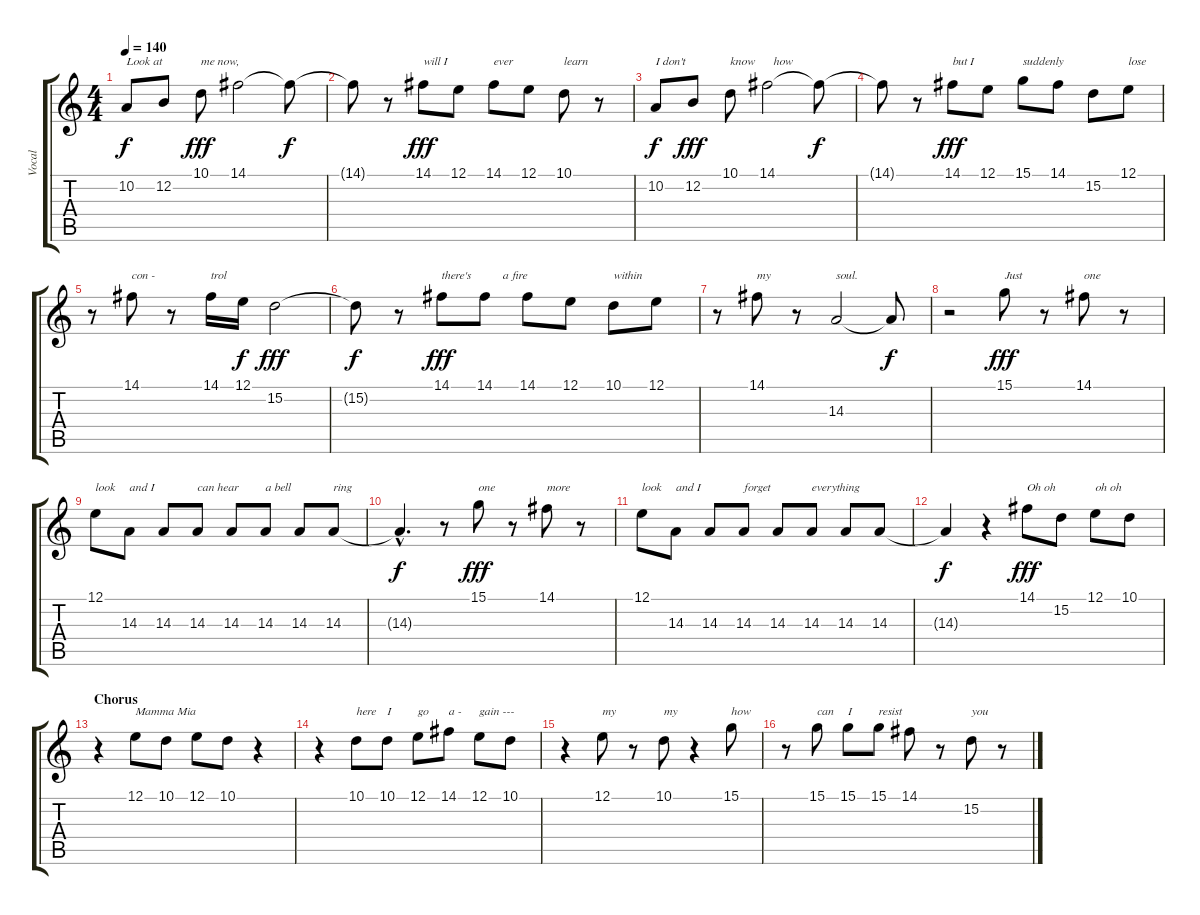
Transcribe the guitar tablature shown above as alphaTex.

\track ("Vocal" "Vocal") {instrument honkytonkpiano}
\staff {score tabs}
\tuning (E4 B3 G3 D3 A2 E2) {hide}
\ts (4 4)
\tempo 140
\clef g2
\ks c
10.2.8{txt "Look at" dy f} 12.2.8 10.1.8{txt "me now," dy fff} 14.1.2 14.1{t}.8{dy f} |
14.1{t}.8 r.8 14.1.8{txt "will I" dy fff} 12.1.8 14.1.8{txt "ever "} 12.1.8 10.1.8{txt "learn"} r.8 |
10.2.8{txt "I don't" dy f} 12.2.8{dy fff} 10.1.8{txt "know"} 14.1.2{txt "  how"} 14.1{t}.8{dy f} |
14.1{t}.8 r.8 14.1.8{txt "but I" dy fff} 12.1.8 15.1.8{txt "suddenly"} 14.1.8 15.2.8 12.1.8{txt "lose"} |
r.8 14.1.8{txt "con -"} r.8 14.1.16{txt "trol"} 12.1.16{dy f} 15.2.2{dy fff} |
15.2{t}.8{dy f} r.8 14.1.8{txt "there's" dy fff} 14.1.8{txt "      a fire"} 14.1.8 12.1.8 10.1.8{txt "within"} 12.1.8 |
r.8 14.1.8{txt "my"} r.8 14.3.2{txt "soul."} 14.3{t}.8{dy f} |
r.2 15.1.8{txt "Just" dy fff} r.8 14.1.8{txt "one"} r.8 |
12.1.8{txt "look"} 14.3.8{txt "and I"} 14.3.8 14.3.8{txt "can hear"} 14.3.8 14.3.8{txt "a bell"} 14.3.8 14.3.8{txt "ring"} |
14.3{hac t}.4{d dy f} r.8 15.1.8{txt "one" dy fff} r.8 14.1.8{txt "more"} r.8 |
12.1.8{txt "look"} 14.3.8{txt "and I"} 14.3.8 14.3.8{txt "forget"} 14.3.8 14.3.8{txt "everything"} 14.3.8 14.3.8 |
14.3{t}.4{dy f} r.4 14.1.8{txt "Oh oh" dy fff} 15.2.8 12.1.8{txt "oh oh"} 10.1.8 |
\section ("" "Chorus")
r.4 12.1.8{txt "Mamma Mia"} 10.1.8 12.1.8 10.1.8 r.4 |
r.4 10.1.8{txt "here"} 10.1.8{txt "I"} 12.1.8{txt "go"} 14.1.8{txt "a -"} 12.1.8{txt "gain ---"} 10.1.8 |
r.4 12.1.8{txt "my"} r.8 10.1.8{txt "my"} r.4 15.1.8{txt "how"} |
r.8 15.1.8{txt "can"} 15.1.8{txt "I"} 15.1.8{txt "resist"} 14.1.8 r.8 15.2.8{txt "you"} r.8
